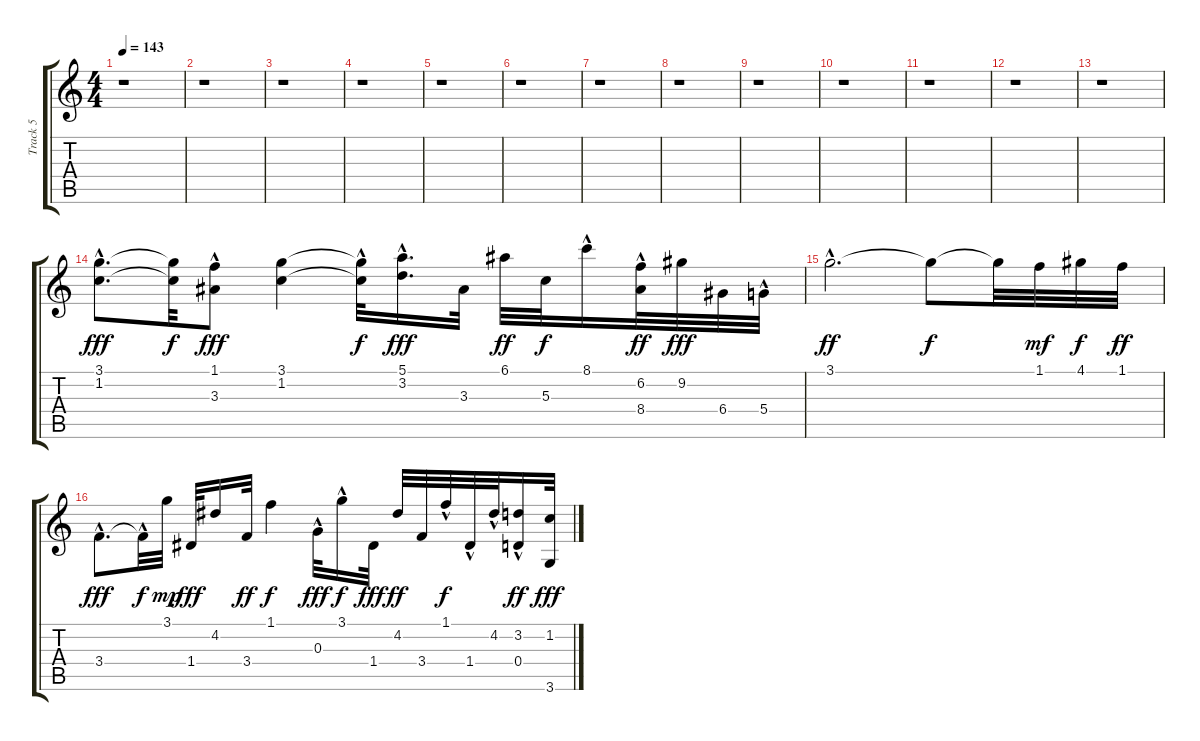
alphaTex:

\track ("Track 5" "Track 5") {instrument distortionguitar}
\staff {score tabs}
\tuning (E4 B3 G3 D3 A2 E2) {hide}
\ts (4 4)
\tempo 143
\clef g2
\ks c
r.1{dy fff} |
r.1 |
r.1 |
r.1 |
r.1 |
r.1 |
r.1 |
r.1 |
r.1 |
r.1 |
r.1 |
r.1 |
r.1 |
(3.1{hac} 1.2{hac}).8{d} (3.1{t} 1.2{t}).32{dy f} (1.1{hac} 3.3).8{dy fff} (3.1 1.2).4 (3.1{t} 1.2{hac t}).32{dy f} (5.1{hac} 3.2{hac}).16{d dy fff} 3.3.32 6.1.32{dy ff} 5.3.32{dy f} 8.1{hac}.16 (6.2{hac} 8.4).32{dy ff} 9.2.32{dy fff} 6.4.32 5.4{hac}.32 |
3.1{hac}.2{d dy ff} 3.1{t}.8{dy f} 3.1{t}.32 1.1.32{dy mf} 4.1.32{dy f} 1.1.32{dy ff} |
3.4{hac}.8{d dy fff} 3.4{hac t}.32{dy f} 3.1.32{dy mp} 1.4.32{dy fff} 4.2.16 3.4.32{dy ff} 1.1.4{dy f} 0.3{hac}.32{dy fff} 3.1{hac}.16{dy f} 1.4.32{dy fff} 4.2.32{dy ff} 3.4.32 1.1{hac}.32{dy f} 1.4{hac}.32 4.2{hac}.32 (3.2 0.4{hac}).16{dy ff} (1.2 3.6).32{dy fff}
